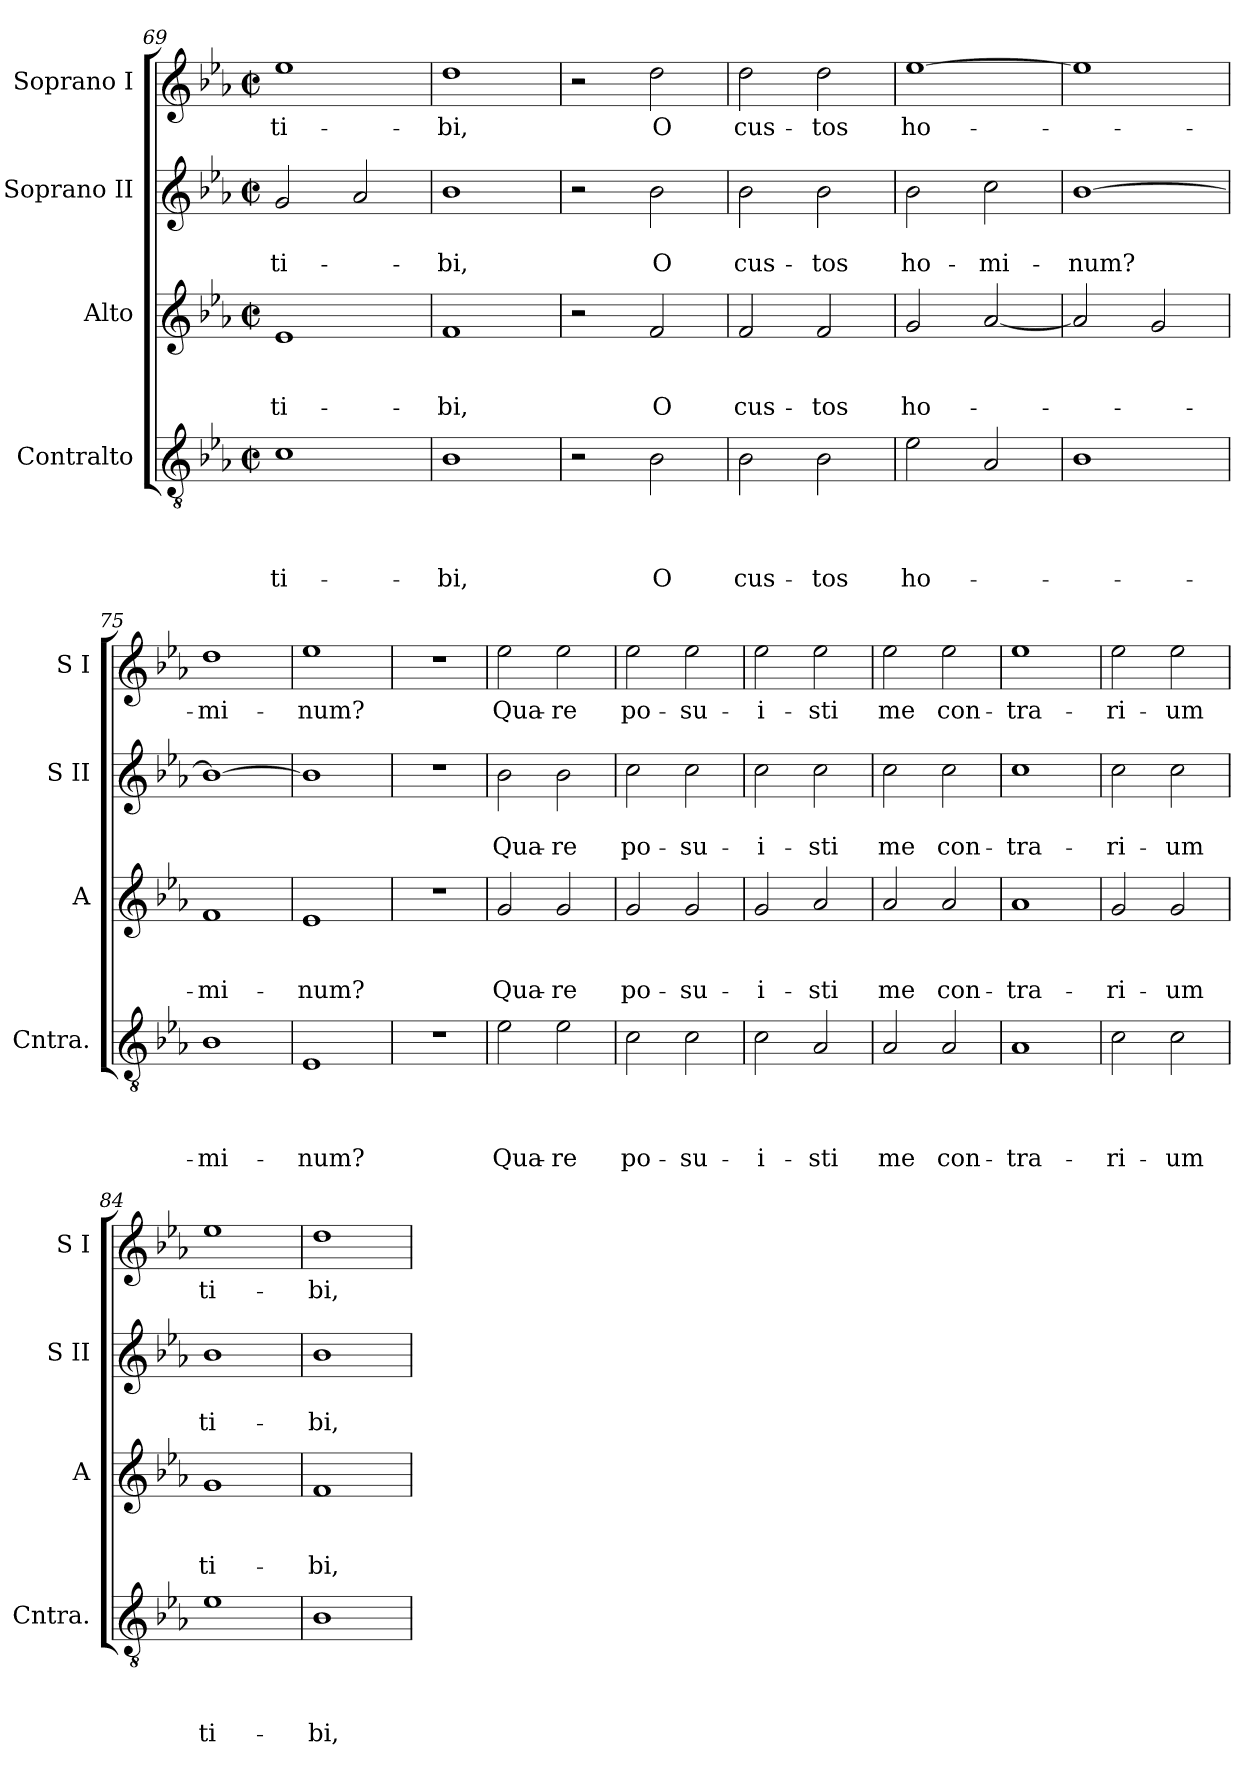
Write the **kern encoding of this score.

**kern	**text	**text	**text	**text	**kern	**text	**text	**text	**kern	**text	**text	**kern	**text
*part4	*part4	*part4	*part4	*part4	*part3	*part3	*part3	*part3	*part2	*part2	*part2	*part1	*part1
*staff4	*staff4	*staff4	*staff4	*staff4	*staff3	*staff3	*staff3	*staff3	*staff2	*staff2	*staff2	*staff1	*staff1
*I"Contralto	*	*	*	*	*I"Alto	*	*	*	*I"Soprano II	*	*	*I"Soprano I	*
*I'Cntra.	*	*	*	*	*I'A	*	*	*	*I'S II	*	*	*I'S I	*
!!LO:PB:g=z
*clefGv2	*	*	*	*	*clefG2	*	*	*	*clefG2	*	*	*clefG2	*
*k[b-e-a-]	*	*	*	*	*k[b-e-a-]	*	*	*	*k[b-e-a-]	*	*	*k[b-e-a-]	*
*E-:	*	*	*	*	*E-:	*	*	*	*E-:	*	*	*E-:	*
*M2/2	*	*	*	*	*M2/2	*	*	*	*M2/2	*	*	*M2/2	*
*met(c|)	*	*	*	*	*met(c|)	*	*	*	*met(c|)	*	*	*met(c|)	*
=69	=69	=69	=69	=69	=69	=69	=69	=69	=69	=69	=69	=69	=69
!	!	!	!	!LO:LY:b	!	!	!	!LO:LY:b	!	!	!LO:LY:b	!	!LO:LY:b
1c	.	.	.	ti-	1e-	.	.	ti-	2g/	.	ti-	1ee-	ti-
.	.	.	.	.	.	.	.	.	2a-/	.	.	.	.
=70	=70	=70	=70	=70	=70	=70	=70	=70	=70	=70	=70	=70	=70
!	!	!	!	!LO:LY:b	!	!	!	!LO:LY:b	!	!	!LO:LY:b	!	!LO:LY:b
1B-	.	.	.	-bi,	1f	.	.	-bi,	1b-	.	-bi,	1dd	-bi,
=71	=71	=71	=71	=71	=71	=71	=71	=71	=71	=71	=71	=71	=71
2r	.	.	.	.	2r	.	.	.	2r	.	.	2r	.
!	!	!	!	!LO:LY:b	!	!	!	!LO:LY:b	!	!	!LO:LY:b	!	!LO:LY:b
2B-\	.	.	.	O	2f/	.	.	O	2b-\	.	O	2dd\	O
=72	=72	=72	=72	=72	=72	=72	=72	=72	=72	=72	=72	=72	=72
!	!	!	!	!LO:LY:b	!	!	!	!LO:LY:b	!	!	!LO:LY:b	!	!LO:LY:b
2B-\	.	.	.	cus-	2f/	.	.	cus-	2b-\	.	cus-	2dd\	cus-
!	!	!	!	!LO:LY:b	!	!	!	!LO:LY:b	!	!	!LO:LY:b	!	!LO:LY:b
2B-\	.	.	.	-tos	2f/	.	.	-tos	2b-\	.	-tos	2dd\	-tos
=73	=73	=73	=73	=73	=73	=73	=73	=73	=73	=73	=73	=73	=73
!	!	!	!	!LO:LY:b	!	!	!	!LO:LY:b	!	!	!LO:LY:b	!	!LO:LY:b
2e-\	.	.	.	ho-	2g/	.	.	ho-	2b-\	.	ho-	[>1ee-	ho-
!	!	!	!	!	!	!	!	!	!	!	!LO:LY:b	!	!
2A-/	.	.	.	.	[<2a-/	.	.	.	2cc\	.	-mi-	.	.
=74	=74	=74	=74	=74	=74	=74	=74	=74	=74	=74	=74	=74	=74
!	!	!	!	!	!	!	!	!	!	!	!LO:LY:b	!	!
1B-	.	.	.	.	2a-/]	.	.	.	[>1b-	.	-num?	1ee-]	.
.	.	.	.	.	2g/	.	.	.	.	.	.	.	.
=75	=75	=75	=75	=75	=75	=75	=75	=75	=75	=75	=75	=75	=75
!	!	!	!	!LO:LY:b	!	!	!	!LO:LY:b	!	!	!	!	!LO:LY:b
1B-	.	.	.	-mi-	1f	.	.	-mi-	1b-_	.	.	1dd	-mi-
=76	=76	=76	=76	=76	=76	=76	=76	=76	=76	=76	=76	=76	=76
!	!	!	!	!LO:LY:b	!	!	!	!LO:LY:b	!	!	!	!	!LO:LY:b
1E-	.	.	.	-num?	1e-	.	.	-num?	1b-]	.	.	1ee-	-num?
=77	=77	=77	=77	=77	=77	=77	=77	=77	=77	=77	=77	=77	=77
1r	.	.	.	.	1r	.	.	.	1r	.	.	1r	.
!!LO:PB:g=z
=78	=78	=78	=78	=78	=78	=78	=78	=78	=78	=78	=78	=78	=78
!	!	!	!	!LO:LY:b	!	!	!	!LO:LY:b	!	!	!LO:LY:b	!	!LO:LY:b
2e-\	.	.	.	Qua-	2g/	.	.	Qua-	2b-\	.	Qua-	2ee-\	Qua-
!	!	!	!	!LO:LY:b	!	!	!	!LO:LY:b	!	!	!LO:LY:b	!	!LO:LY:b
2e-\	.	.	.	-re	2g/	.	.	-re	2b-\	.	-re	2ee-\	-re
=79	=79	=79	=79	=79	=79	=79	=79	=79	=79	=79	=79	=79	=79
!	!	!	!	!LO:LY:b	!	!	!	!LO:LY:b	!	!	!LO:LY:b	!	!LO:LY:b
2c\	.	.	.	po-	2g/	.	.	po-	2cc\	.	po-	2ee-\	po-
!	!	!	!	!LO:LY:b	!	!	!	!LO:LY:b	!	!	!LO:LY:b	!	!LO:LY:b
2c\	.	.	.	-su-	2g/	.	.	-su-	2cc\	.	-su-	2ee-\	-su-
=80	=80	=80	=80	=80	=80	=80	=80	=80	=80	=80	=80	=80	=80
!	!	!	!	!LO:LY:b	!	!	!	!LO:LY:b	!	!	!LO:LY:b	!	!LO:LY:b
2c\	.	.	.	-i-	2g/	.	.	-i-	2cc\	.	-i-	2ee-\	-i-
!	!	!	!	!LO:LY:b	!	!	!	!LO:LY:b	!	!	!LO:LY:b	!	!LO:LY:b
2A-/	.	.	.	-sti	2a-/	.	.	-sti	2cc\	.	-sti	2ee-\	-sti
=81	=81	=81	=81	=81	=81	=81	=81	=81	=81	=81	=81	=81	=81
!	!	!	!	!LO:LY:b	!	!	!	!LO:LY:b	!	!	!LO:LY:b	!	!LO:LY:b
2A-/	.	.	.	me	2a-/	.	.	me	2cc\	.	me	2ee-\	me
!	!	!	!	!LO:LY:b	!	!	!	!LO:LY:b	!	!	!LO:LY:b	!	!LO:LY:b
2A-/	.	.	.	con-	2a-/	.	.	con-	2cc\	.	con-	2ee-\	con-
=82	=82	=82	=82	=82	=82	=82	=82	=82	=82	=82	=82	=82	=82
!	!	!	!	!LO:LY:b	!	!	!	!LO:LY:b	!	!	!LO:LY:b	!	!LO:LY:b
1A-	.	.	.	-tra-	1a-	.	.	-tra-	1cc	.	-tra-	1ee-	-tra-
=83	=83	=83	=83	=83	=83	=83	=83	=83	=83	=83	=83	=83	=83
!	!	!	!	!LO:LY:b	!	!	!	!LO:LY:b	!	!	!LO:LY:b	!	!LO:LY:b
2c\	.	.	.	-ri-	2g/	.	.	-ri-	2cc\	.	-ri-	2ee-\	-ri-
!	!	!	!	!LO:LY:b	!	!	!	!LO:LY:b	!	!	!LO:LY:b	!	!LO:LY:b
2c\	.	.	.	-um	2g/	.	.	-um	2cc\	.	-um	2ee-\	-um
=84	=84	=84	=84	=84	=84	=84	=84	=84	=84	=84	=84	=84	=84
!	!	!	!	!LO:LY:b	!	!	!	!LO:LY:b	!	!	!LO:LY:b	!	!LO:LY:b
1e-	.	.	.	ti-	1g	.	.	ti-	1b-	.	ti-	1ee-	ti-
=85	=85	=85	=85	=85	=85	=85	=85	=85	=85	=85	=85	=85	=85
!	!	!	!	!LO:LY:b	!	!	!	!LO:LY:b	!	!	!LO:LY:b	!	!LO:LY:b
1B-	.	.	.	-bi,	1f	.	.	-bi,	1b-	.	-bi,	1dd	-bi,
=	=	=	=	=	=	=	=	=	=	=	=	=	=
*-	*-	*-	*-	*-	*-	*-	*-	*-	*-	*-	*-	*-	*-
